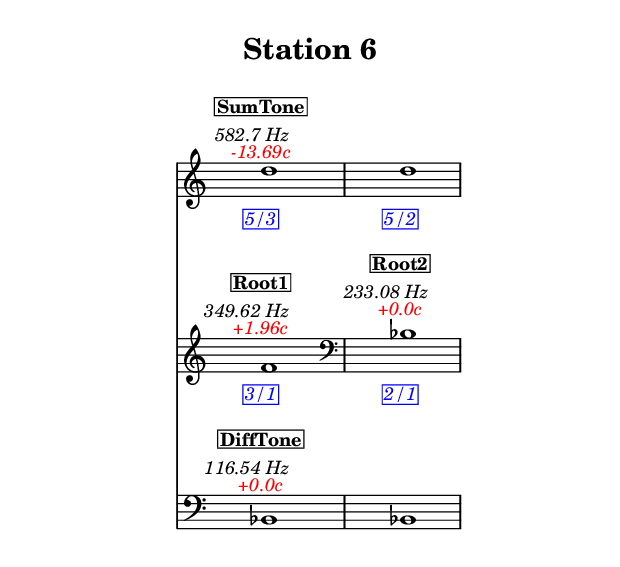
\version "2.20.0"
\language "english"

#(set-default-paper-size "a6" 'portrait)
#(set-global-staff-size 16)

\header {
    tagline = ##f
    title = \markup {
        \pad-around
            #3
            "Station 6"
        }
}

\layout {
    indent = #25
}

\paper {
    systems-per-page = 1
}

\score {
    \new Score
    <<
        \new Staff
        \with
        {
            \remove Time_signature_engraver
        }
        {
            \clef "treble"
            d''1
            - \tweak color #red
            ^ \markup {
                \halign
                    #0
                    \italic
                        {
                            -13.69c
                        }
                }
            ^ \markup {
                \halign
                    #1
                    \italic
                        {
                            582.7
                            Hz
                        }
                }
            ^ \markup {
                \pad-around
                    #1
                    \box
                        \vcenter
                            \halign
                                #0
                                \bold
                                    {
                                        SumTone
                                    }
                }
            - \tweak color #blue
            _ \markup {
                \pad-around
                    #1
                    \box
                        \halign
                            #0
                            \italic
                                {
                                    5/3
                                }
                }
            \override Score.NonMusicalPaperColumn.padding = #5
            \clef "treble"
            d''1
            - \tweak color #blue
            _ \markup {
                \pad-around
                    #1
                    \box
                        \halign
                            #0
                            \italic
                                {
                                    5/2
                                }
                }
        }
        \new Staff
        \with
        {
            \remove Time_signature_engraver
        }
        {
            \clef "treble"
            f'1
            - \tweak color #red
            ^ \markup {
                \halign
                    #0
                    \italic
                        {
                            +1.96c
                        }
                }
            ^ \markup {
                \halign
                    #1
                    \italic
                        {
                            349.62
                            Hz
                        }
                }
            ^ \markup {
                \pad-around
                    #1
                    \box
                        \vcenter
                            \halign
                                #0
                                \bold
                                    {
                                        Root1
                                    }
                }
            - \tweak color #blue
            _ \markup {
                \pad-around
                    #1
                    \box
                        \halign
                            #0
                            \italic
                                {
                                    3/1
                                }
                }
            \clef "bass"
            bf1
            - \tweak color #red
            ^ \markup {
                \halign
                    #0
                    \italic
                        {
                            +0.0c
                        }
                }
            ^ \markup {
                \halign
                    #1
                    \italic
                        {
                            233.08
                            Hz
                        }
                }
            ^ \markup {
                \pad-around
                    #1
                    \box
                        \vcenter
                            \halign
                                #0
                                \bold
                                    {
                                        Root2
                                    }
                }
            - \tweak color #blue
            _ \markup {
                \pad-around
                    #1
                    \box
                        \halign
                            #0
                            \italic
                                {
                                    2/1
                                }
                }
        }
        \new Staff
        \with
        {
            \remove Time_signature_engraver
        }
        {
            \clef "bass"
            bf,1
            - \tweak color #red
            ^ \markup {
                \halign
                    #0
                    \italic
                        {
                            +0.0c
                        }
                }
            ^ \markup {
                \halign
                    #1
                    \italic
                        {
                            116.54
                            Hz
                        }
                }
            ^ \markup {
                \pad-around
                    #1
                    \box
                        \vcenter
                            \halign
                                #0
                                \bold
                                    {
                                        DiffTone
                                    }
                }
            \clef "bass"
            bf,1
        }
    >>
}